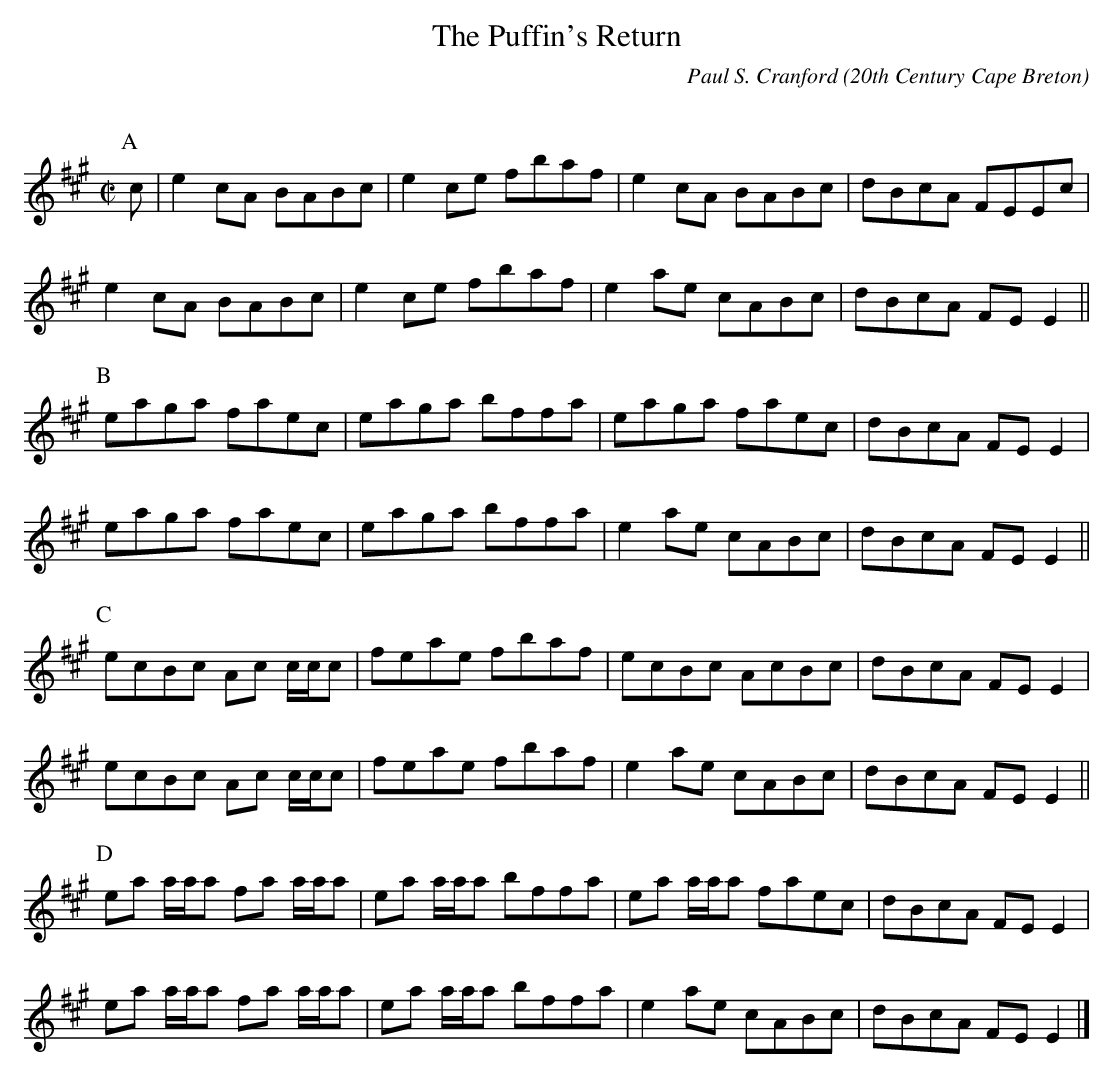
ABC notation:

X:1
T:The Puffin's Return
C:Paul S. Cranford
O:20th Century Cape Breton
Q:300
L:1/8
M:C|
K:A
P:A
c|e2 cA BABc|e2 ce fbaf|e2 cA BABc|dBcA FEEc|!
e2 cA BABc|e2 ce fbaf|e2 ae cABc|dBcA FE E2||!
P:B
eaga faec|eaga bffa|eaga faec|dBcA FEE2|!
eaga faec|eaga bffa|e2 ae cABc|dBcA FE E2||!
P:C
ecBc Ac c/c/c|feae fbaf|ecBc AcBc|dBcA FEE2|!
ecBc Ac c/c/c|feae fbaf|e2 ae cABc|dBcA FE E2||!
P:D
ea a/a/a fa a/a/a|ea a/a/a bffa|ea a/a/a faec|dBcA FEE2|!
ea a/a/a fa a/a/a|ea a/a/a bffa|e2 ae cABc|dBcA FE E2|]!
